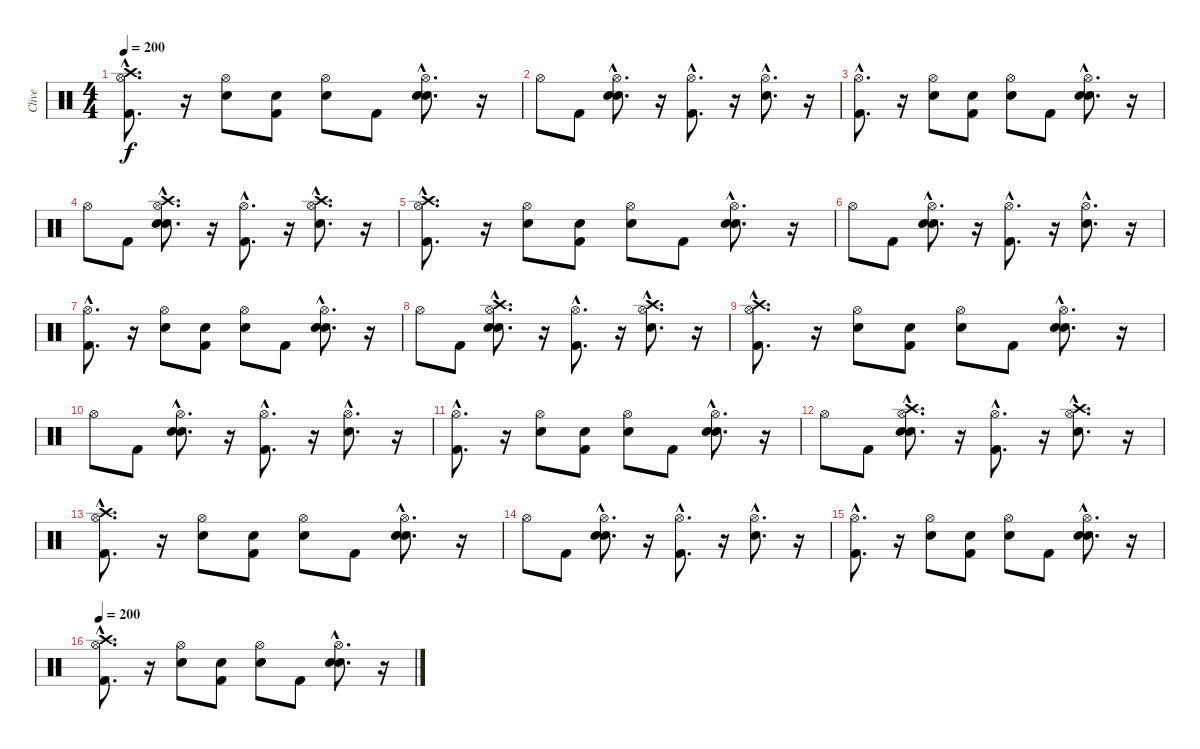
\track ("Clive" "Clive") {instrument percussion}
\staff {score}
\articulation defaults
\ts (4 4)
\tempo 200
\clef neutral
\ks c
("Kick (hit) 2"{hac} "Hi-Hat (open)"{hac} "Crash high (hit)"{hac}).8{d dy f} r.16 ("Snare (hit) 2" "Hi-Hat (open)").8 ("Snare (hit)" "Kick (hit) 2").8 ("Snare (hit)" "Hi-Hat (open)").8 "Kick (hit) 2".8 ("Snare (hit)"{hac} "Snare (hit) 2"{hac} "Hi-Hat (open)"{hac}).8{d} r.16 |
"Hi-Hat (open)".8 "Kick (hit) 2".8 ("Snare (hit)"{hac} "Snare (hit) 2"{hac} "Hi-Hat (open)"{hac}).8{d} r.16 ("Kick (hit) 2"{hac} "Hi-Hat (open)"{hac}).8{d} r.16 ("Snare (hit) 2"{hac} "Hi-Hat (open)"{hac}).8{d} r.16 |
("Kick (hit) 2"{hac} "Hi-Hat (open)"{hac}).8{d} r.16 ("Snare (hit) 2" "Hi-Hat (open)").8 ("Snare (hit)" "Kick (hit) 2").8 ("Snare (hit)" "Hi-Hat (open)").8 "Kick (hit) 2".8 ("Snare (hit)"{hac} "Snare (hit) 2"{hac} "Hi-Hat (open)"{hac}).8{d} r.16 |
"Hi-Hat (open)".8 "Kick (hit) 2".8 ("Snare (hit)"{hac} "Snare (hit) 2"{hac} "Hi-Hat (open)"{hac} "Crash high (hit)"{hac}).8{d} r.16 ("Kick (hit) 2"{hac} "Hi-Hat (open)"{hac}).8{d} r.16 ("Snare (hit) 2"{hac} "Hi-Hat (open)"{hac} "Crash high (hit)"{hac}).8{d} r.16 |
("Kick (hit) 2"{hac} "Hi-Hat (open)"{hac} "Crash high (hit)"{hac}).8{d} r.16 ("Snare (hit) 2" "Hi-Hat (open)").8 ("Snare (hit)" "Kick (hit) 2").8 ("Snare (hit)" "Hi-Hat (open)").8 "Kick (hit) 2".8 ("Snare (hit)"{hac} "Snare (hit) 2"{hac} "Hi-Hat (open)"{hac}).8{d} r.16 |
"Hi-Hat (open)".8 "Kick (hit) 2".8 ("Snare (hit)"{hac} "Snare (hit) 2"{hac} "Hi-Hat (open)"{hac}).8{d} r.16 ("Kick (hit) 2"{hac} "Hi-Hat (open)"{hac}).8{d} r.16 ("Snare (hit) 2"{hac} "Hi-Hat (open)"{hac}).8{d} r.16 |
("Kick (hit) 2"{hac} "Hi-Hat (open)"{hac}).8{d} r.16 ("Snare (hit) 2" "Hi-Hat (open)").8 ("Snare (hit)" "Kick (hit) 2").8 ("Snare (hit)" "Hi-Hat (open)").8 "Kick (hit) 2".8 ("Snare (hit)"{hac} "Snare (hit) 2"{hac} "Hi-Hat (open)"{hac}).8{d} r.16 |
"Hi-Hat (open)".8 "Kick (hit) 2".8 ("Snare (hit)"{hac} "Snare (hit) 2"{hac} "Hi-Hat (open)"{hac} "Crash high (hit)"{hac}).8{d} r.16 ("Kick (hit) 2"{hac} "Hi-Hat (open)"{hac}).8{d} r.16 ("Snare (hit) 2"{hac} "Hi-Hat (open)"{hac} "Crash high (hit)"{hac}).8{d} r.16 |
("Kick (hit) 2"{hac} "Hi-Hat (open)"{hac} "Crash high (hit)"{hac}).8{d} r.16 ("Snare (hit) 2" "Hi-Hat (open)").8 ("Snare (hit)" "Kick (hit) 2").8 ("Snare (hit)" "Hi-Hat (open)").8 "Kick (hit) 2".8 ("Snare (hit)"{hac} "Snare (hit) 2"{hac} "Hi-Hat (open)"{hac}).8{d} r.16 |
"Hi-Hat (open)".8 "Kick (hit) 2".8 ("Snare (hit)"{hac} "Snare (hit) 2"{hac} "Hi-Hat (open)"{hac}).8{d} r.16 ("Kick (hit) 2"{hac} "Hi-Hat (open)"{hac}).8{d} r.16 ("Snare (hit) 2"{hac} "Hi-Hat (open)"{hac}).8{d} r.16 |
("Kick (hit) 2"{hac} "Hi-Hat (open)"{hac}).8{d} r.16 ("Snare (hit) 2" "Hi-Hat (open)").8 ("Snare (hit)" "Kick (hit) 2").8 ("Snare (hit)" "Hi-Hat (open)").8 "Kick (hit) 2".8 ("Snare (hit)"{hac} "Snare (hit) 2"{hac} "Hi-Hat (open)"{hac}).8{d} r.16 |
"Hi-Hat (open)".8 "Kick (hit) 2".8 ("Snare (hit)"{hac} "Snare (hit) 2"{hac} "Hi-Hat (open)"{hac} "Crash high (hit)"{hac}).8{d} r.16 ("Kick (hit) 2"{hac} "Hi-Hat (open)"{hac}).8{d} r.16 ("Snare (hit) 2"{hac} "Hi-Hat (open)"{hac} "Crash high (hit)"{hac}).8{d} r.16 |
("Kick (hit) 2"{hac} "Hi-Hat (open)"{hac} "Crash high (hit)"{hac}).8{d} r.16 ("Snare (hit) 2" "Hi-Hat (open)").8 ("Snare (hit)" "Kick (hit) 2").8 ("Snare (hit)" "Hi-Hat (open)").8 "Kick (hit) 2".8 ("Snare (hit)"{hac} "Snare (hit) 2"{hac} "Hi-Hat (open)"{hac}).8{d} r.16 |
"Hi-Hat (open)".8 "Kick (hit) 2".8 ("Snare (hit)"{hac} "Snare (hit) 2"{hac} "Hi-Hat (open)"{hac}).8{d} r.16 ("Kick (hit) 2"{hac} "Hi-Hat (open)"{hac}).8{d} r.16 ("Snare (hit) 2"{hac} "Hi-Hat (open)"{hac}).8{d} r.16 |
("Kick (hit) 2"{hac} "Hi-Hat (open)"{hac}).8{d} r.16 ("Snare (hit) 2" "Hi-Hat (open)").8 ("Snare (hit)" "Kick (hit) 2").8 ("Snare (hit)" "Hi-Hat (open)").8 "Kick (hit) 2".8 ("Snare (hit)"{hac} "Snare (hit) 2"{hac} "Hi-Hat (open)"{hac}).8{d} r.16 |
\tempo 200
("Kick (hit) 2"{hac} "Hi-Hat (open)"{hac} "Crash high (hit)"{hac}).8{d} r.16 ("Snare (hit) 2" "Hi-Hat (open)").8 ("Snare (hit)" "Kick (hit) 2").8 ("Snare (hit)" "Hi-Hat (open)").8 "Kick (hit) 2".8 ("Snare (hit)"{hac} "Snare (hit) 2"{hac} "Hi-Hat (open)"{hac}).8{d} r.16
